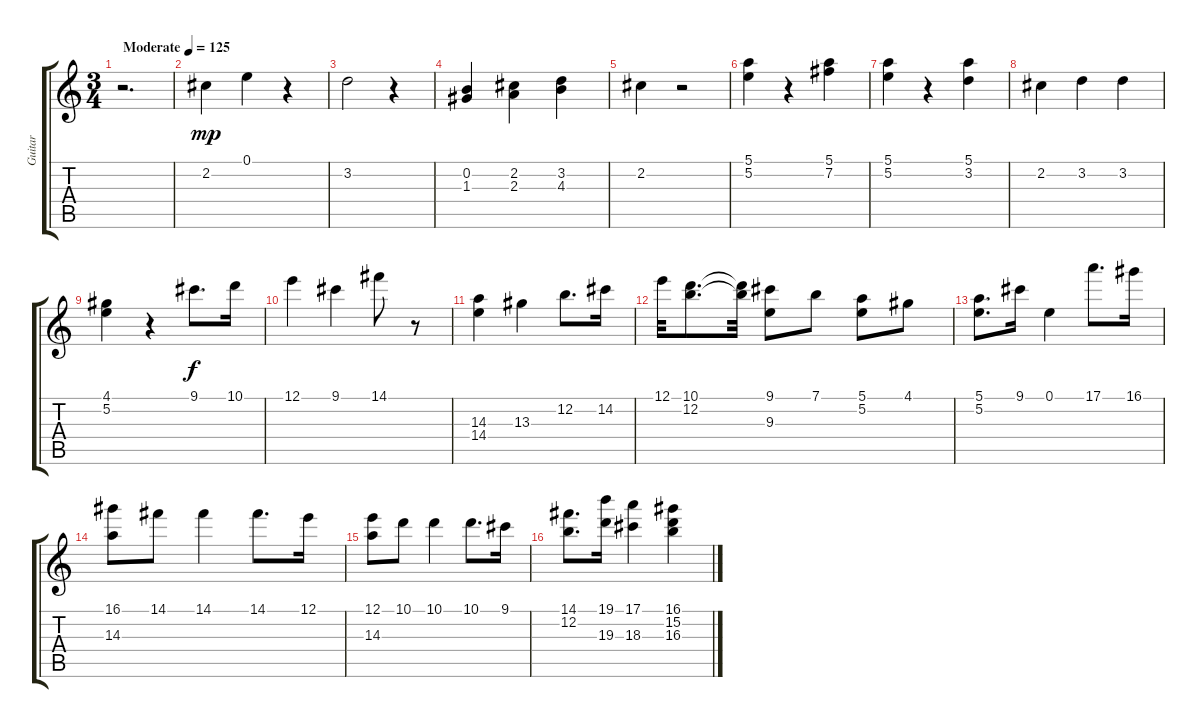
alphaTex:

\track ("Guitar" "Guitar") {instrument acousticguitarnylon}
\staff {score tabs}
\tuning (E4 B3 G3 D3 A2 E2) {hide}
\ts (3 4)
\tempo (125 "Moderate")
\clef g2
\ks c
r.2{d dy mp instrument acousticguitarnylon} |
2.2.4{balance 7 instrument stringensemble1} 0.1.4 r.4 |
3.2.2 r.4 |
(0.2 1.3).4 (2.2 2.3).4 (3.2 4.3).4 |
2.2.4 r.2 |
(5.1 5.2).4 r.4 (5.1 7.2).4 |
(5.1 5.2).4 r.4 (5.1 3.2).4 |
2.2.4 3.2.4 3.2.4 |
(4.1 5.2).4 r.4 9.1.8{d dy f} 10.1.16 |
12.1.4 9.1.4 14.1.8 r.8 |
(14.3 14.4).4 13.3.4 12.2.8{d} 14.2.16 |
12.1.32 (10.1 12.2).8{d} (10.1{t} 12.2{t}).32 (9.1 9.3).8 7.1.8 (5.1 5.2).8 4.1.8 |
(5.1 5.2).8{d} 9.1.16 0.1.4 17.1.8{d} 16.1.16 |
(16.1 14.3).8 14.1.8 14.1.4 14.1.8{d} 12.1.16 |
(12.1 14.3).8 10.1.8 10.1.4 10.1.8{d} 9.1.16 |
(14.1 12.2).8{d} (19.1 19.3).16 (17.1 18.3).4 (16.1 15.2 16.3).4
